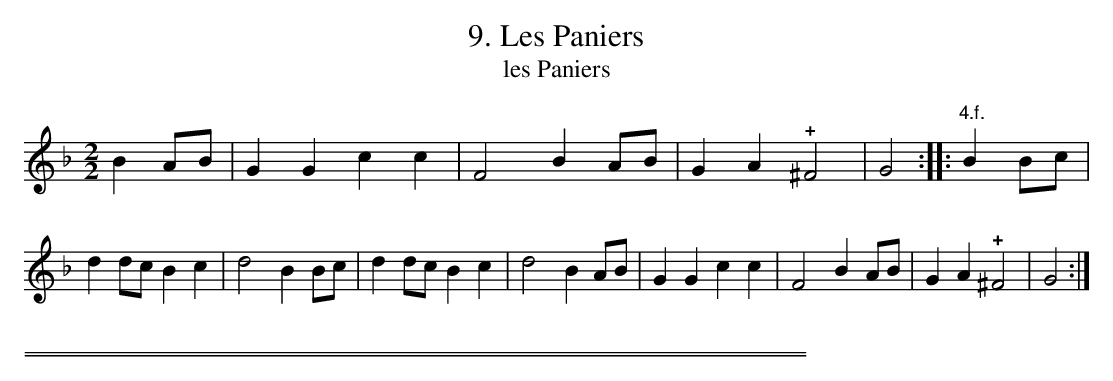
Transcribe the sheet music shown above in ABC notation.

X:1
T: 9. Les Paniers
T: les Paniers
M: 2/2
L: 1/8
K: Gdor	% Or maybe Gm, but there are no Es of any sort in the tune.
B2AB |\
G2G2 c2c2 | F4 B2AB |\
G2A2 !+!^F4 | G4 :: "4.f."B2Bc |\
d2dc B2c2 | d4 B2Bc |\
d2dc B2c2 | d4 B2AB |\
G2G2 c2c2 | F4 B2AB |\
G2A2 !+!^F4 | G4 :|
